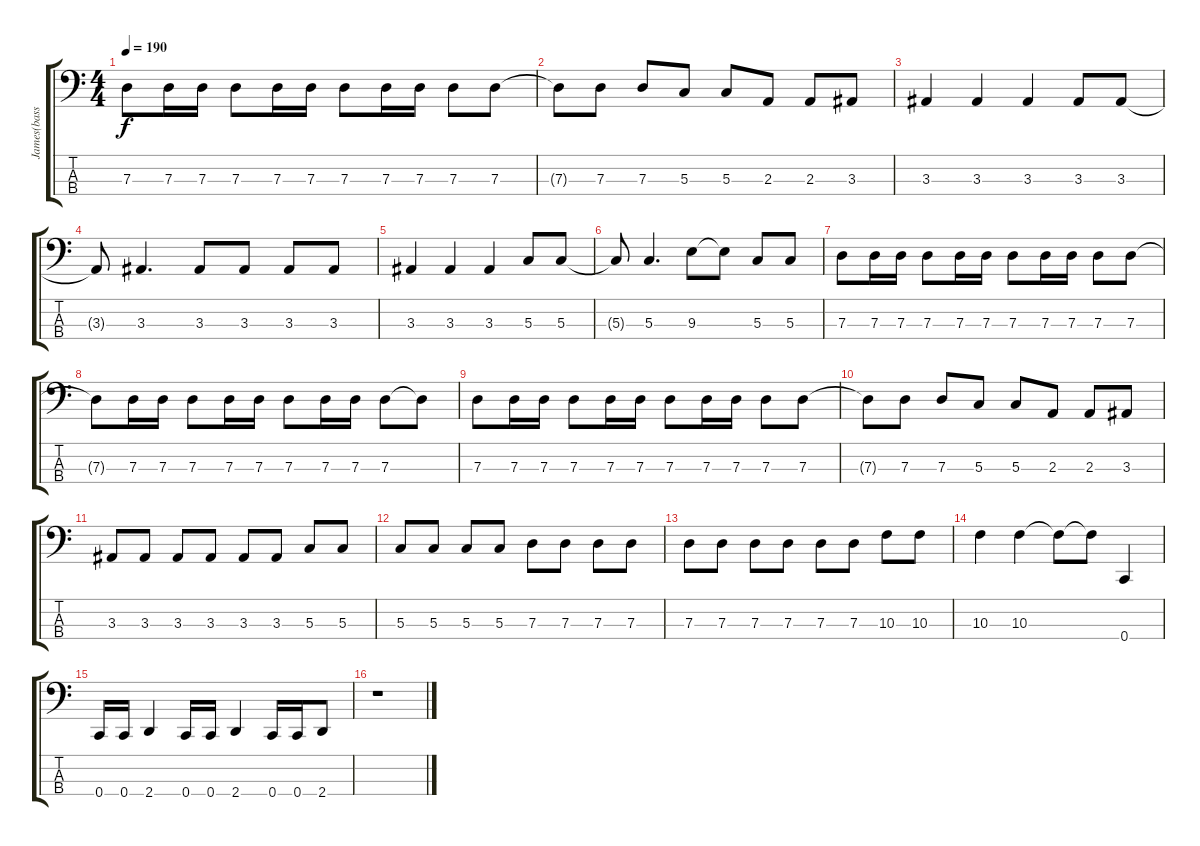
\track ("James(bass)" "James(bass") {instrument electricbasspick}
\staff {score tabs}
\tuning (F2 C2 G1 C1) {hide}
\ts (4 4)
\tempo 190
\clef f4
\ks c
7.3.8{dy f} 7.3.16 7.3.16 7.3.8 7.3.16 7.3.16 7.3.8 7.3.16 7.3.16 7.3.8 7.3.8 |
7.3{t}.8 7.3.8 7.3.8 5.3.8 5.3.8 2.3.8 2.3.8 3.3.8 |
3.3.4 3.3.4 3.3.4 3.3.8 3.3.8 |
3.3{t}.8 3.3.4{d} 3.3.8 3.3.8 3.3.8 3.3.8 |
3.3.4 3.3.4 3.3.4 5.3.8 5.3.8 |
5.3{t}.8 5.3.4{d} 9.3.8 9.3{t}.8 5.3.8 5.3.8 |
7.3.8 7.3.16 7.3.16 7.3.8 7.3.16 7.3.16 7.3.8 7.3.16 7.3.16 7.3.8 7.3.8 |
7.3{t}.8 7.3.16 7.3.16 7.3.8 7.3.16 7.3.16 7.3.8 7.3.16 7.3.16 7.3.8 7.3{t}.8 |
7.3.8 7.3.16 7.3.16 7.3.8 7.3.16 7.3.16 7.3.8 7.3.16 7.3.16 7.3.8 7.3.8 |
7.3{t}.8 7.3.8 7.3.8 5.3.8 5.3.8 2.3.8 2.3.8 3.3.8 |
3.3.8 3.3.8 3.3.8 3.3.8 3.3.8 3.3.8 5.3.8 5.3.8 |
5.3.8 5.3.8 5.3.8 5.3.8 7.3.8 7.3.8 7.3.8 7.3.8 |
7.3.8 7.3.8 7.3.8 7.3.8 7.3.8 7.3.8 10.3.8 10.3.8 |
10.3.4 10.3.4 10.3{t}.8 10.3{t}.8 0.4.4 |
0.4.16 0.4.16 2.4.4 0.4.16 0.4.16 2.4.4 0.4.16 0.4.16 2.4.8 |
r.1
